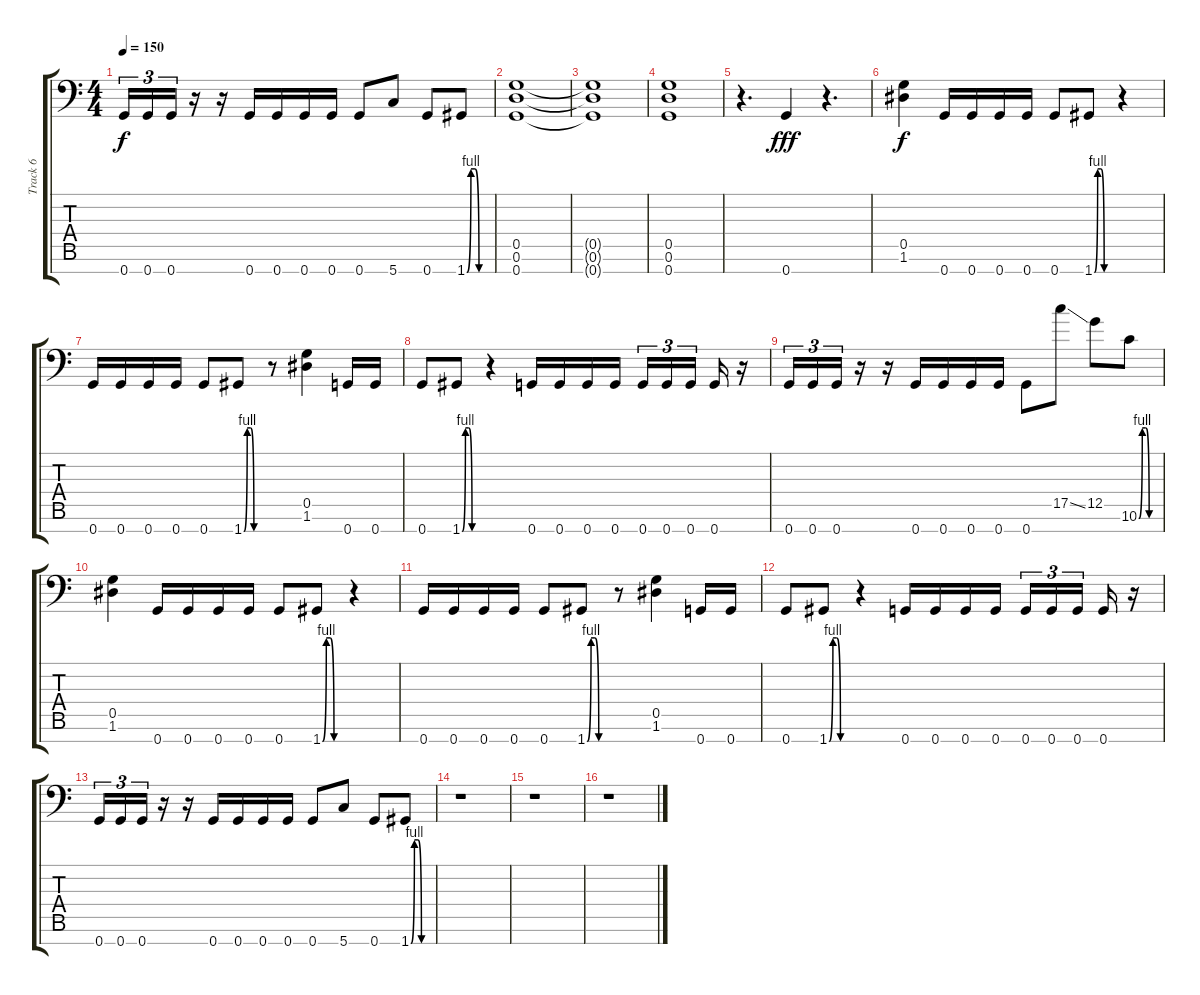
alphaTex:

\track ("Track 6" "Track 6") {instrument distortionguitar}
\staff {score tabs}
\tuning (D4 A3 F3 C3 G2 D2 G1) {hide}
\ts (4 4)
\tempo 150
\clef f4
\ks c
0.7.16{tu (3 2) dy f} 0.7.16{tu (3 2)} 0.7.16{tu (3 2)} r.16 r.16 0.7.16 0.7.16 0.7.16 0.7.16 0.7.8 5.7.8 0.7.8 1.7{be (custom 0 0 10 4 20 4 30 0 60 0)}.8 |
(0.5 0.6 0.7).1 |
(0.5{t} 0.6{t} 0.7{t}).1 |
(0.5 0.6 0.7).1 |
r.4{d} 0.7.4{dy fff} r.4{d} |
(0.5 1.6).4{dy f} 0.7.16 0.7.16 0.7.16 0.7.16 0.7.8 1.7{be (custom 0 0 10 4 20 4 30 0 60 0)}.8 r.4 |
0.7.16 0.7.16 0.7.16 0.7.16 0.7.8 1.7{be (custom 0 0 10 4 20 4 30 0 60 0)}.8 r.8 (0.5 1.6).4 0.7.16 0.7.16 |
0.7.8 1.7{be (custom 0 0 10 4 20 4 30 0 60 0)}.8 r.4 0.7.16 0.7.16 0.7.16 0.7.16 0.7.16{tu (3 2)} 0.7.16{tu (3 2)} 0.7.16{tu (3 2)} 0.7.16 r.16 |
0.7.16{tu (3 2)} 0.7.16{tu (3 2)} 0.7.16{tu (3 2)} r.16 r.16 0.7.16 0.7.16 0.7.16 0.7.16 0.7.8 17.5{ss}.8 12.5.8 10.6{be (custom 0 0 10 4 20 4 30 0 60 0)}.8 |
(0.5 1.6).4 0.7.16 0.7.16 0.7.16 0.7.16 0.7.8 1.7{be (custom 0 0 10 4 20 4 30 0 60 0)}.8 r.4 |
0.7.16 0.7.16 0.7.16 0.7.16 0.7.8 1.7{be (custom 0 0 10 4 20 4 30 0 60 0)}.8 r.8 (0.5 1.6).4 0.7.16 0.7.16 |
0.7.8 1.7{be (custom 0 0 10 4 20 4 30 0 60 0)}.8 r.4 0.7.16 0.7.16 0.7.16 0.7.16 0.7.16{tu (3 2)} 0.7.16{tu (3 2)} 0.7.16{tu (3 2)} 0.7.16 r.16 |
0.7.16{tu (3 2)} 0.7.16{tu (3 2)} 0.7.16{tu (3 2)} r.16 r.16 0.7.16 0.7.16 0.7.16 0.7.16 0.7.8 5.7.8 0.7.8 1.7{be (custom 0 0 10 4 20 4 30 0 60 0)}.8 |
r.1 |
r.1 |
r.1
